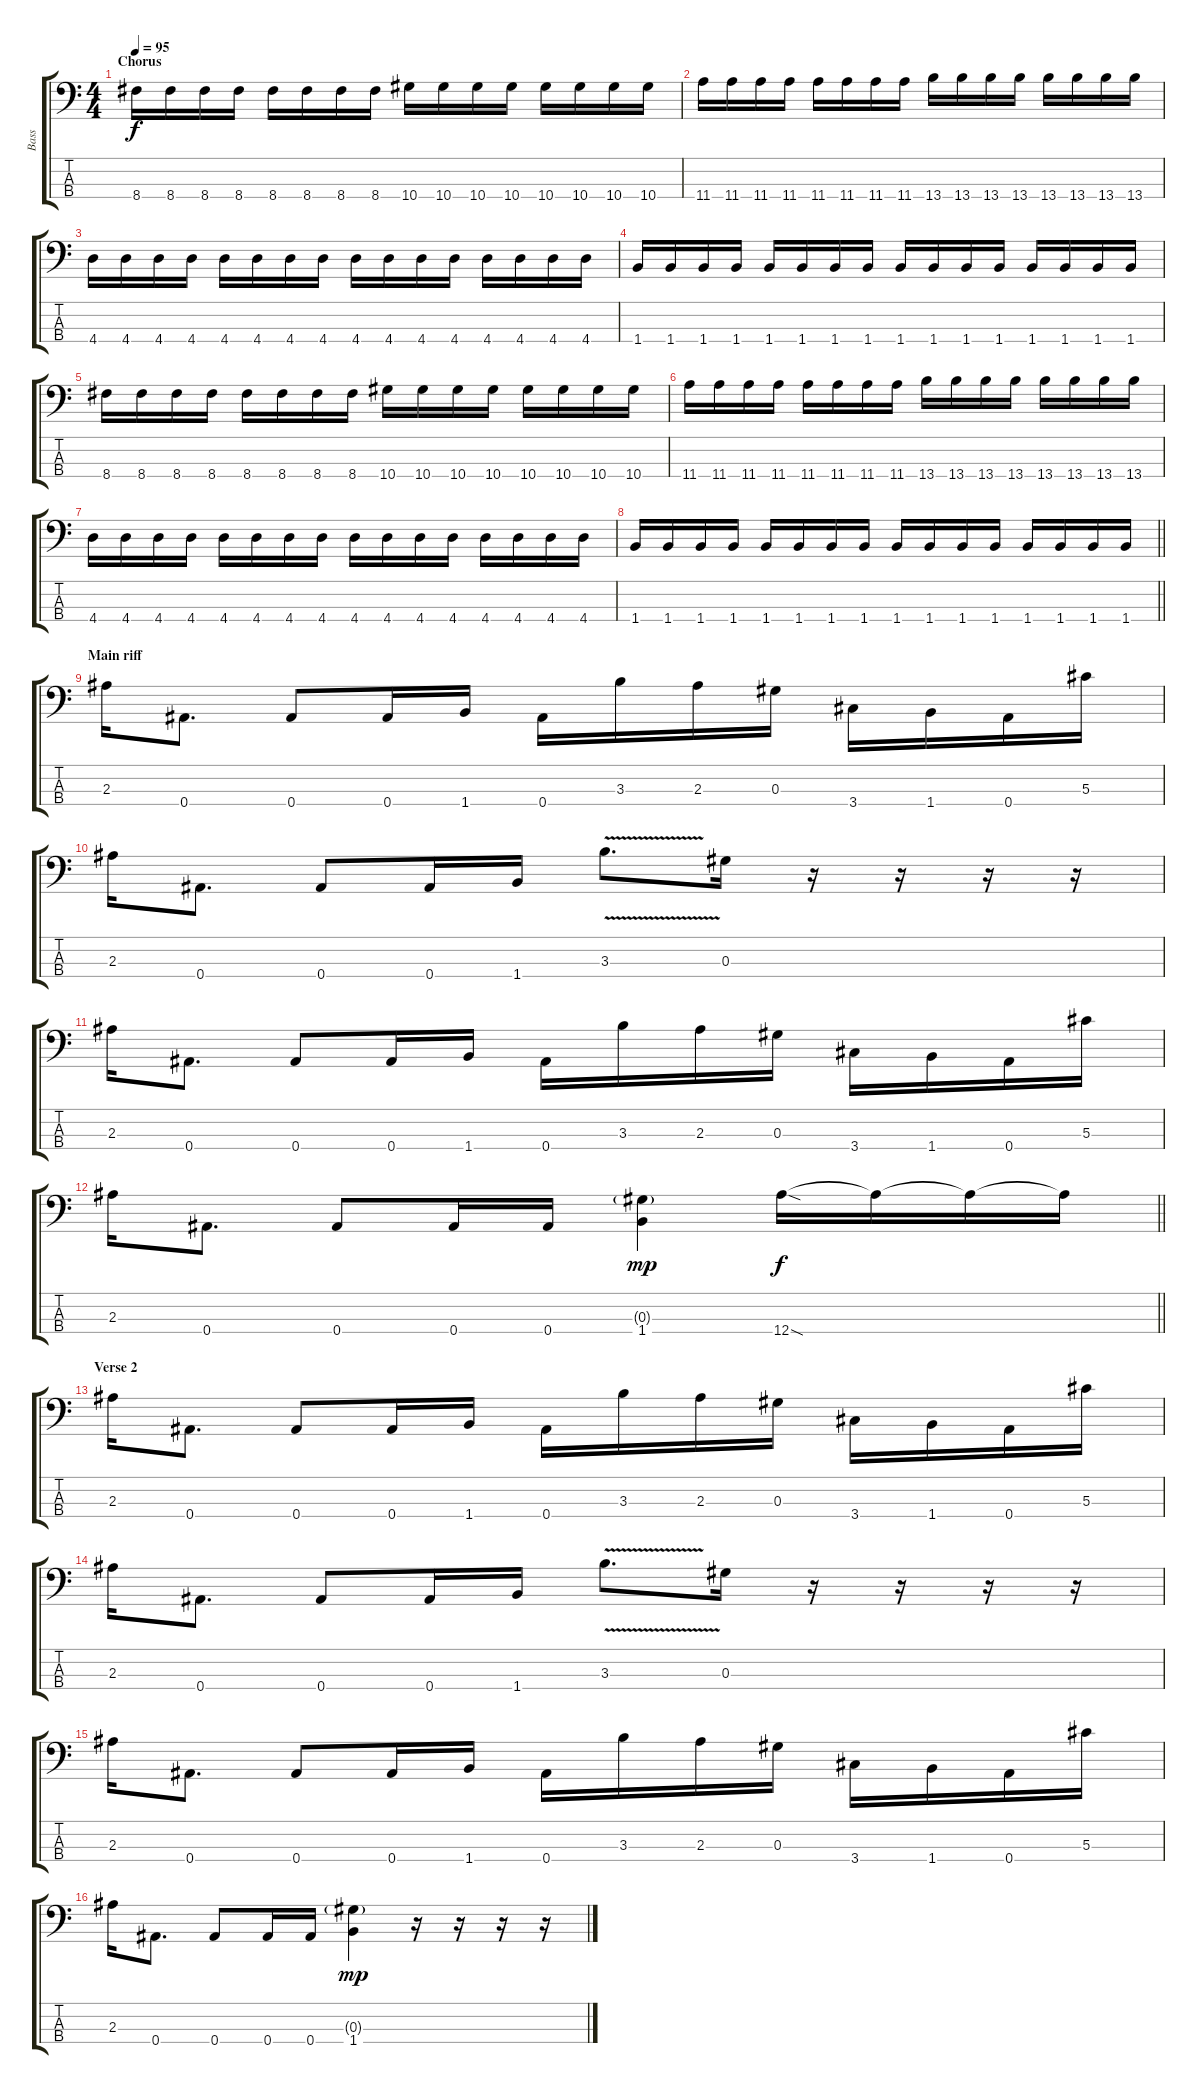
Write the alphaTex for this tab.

\track ("Bass" "Bass") {instrument electricbassfinger}
\staff {score tabs}
\tuning (Gb3 Db2 Ab2 Bb1) {hide}
\ts (4 4)
\section ("" "Chorus")
\tempo 95
\clef f4
\ks c
8.4.16{dy f} 8.4.16 8.4.16 8.4.16 8.4.16 8.4.16 8.4.16 8.4.16 10.4.16 10.4.16 10.4.16 10.4.16 10.4.16 10.4.16 10.4.16 10.4.16 |
11.4.16 11.4.16 11.4.16 11.4.16 11.4.16 11.4.16 11.4.16 11.4.16 13.4.16 13.4.16 13.4.16 13.4.16 13.4.16 13.4.16 13.4.16 13.4.16 |
4.4.16 4.4.16 4.4.16 4.4.16 4.4.16 4.4.16 4.4.16 4.4.16 4.4.16 4.4.16 4.4.16 4.4.16 4.4.16 4.4.16 4.4.16 4.4.16 |
1.4.16 1.4.16 1.4.16 1.4.16 1.4.16 1.4.16 1.4.16 1.4.16 1.4.16 1.4.16 1.4.16 1.4.16 1.4.16 1.4.16 1.4.16 1.4.16 |
8.4.16 8.4.16 8.4.16 8.4.16 8.4.16 8.4.16 8.4.16 8.4.16 10.4.16 10.4.16 10.4.16 10.4.16 10.4.16 10.4.16 10.4.16 10.4.16 |
11.4.16 11.4.16 11.4.16 11.4.16 11.4.16 11.4.16 11.4.16 11.4.16 13.4.16 13.4.16 13.4.16 13.4.16 13.4.16 13.4.16 13.4.16 13.4.16 |
4.4.16 4.4.16 4.4.16 4.4.16 4.4.16 4.4.16 4.4.16 4.4.16 4.4.16 4.4.16 4.4.16 4.4.16 4.4.16 4.4.16 4.4.16 4.4.16 |
\barLineRight lightlight
1.4.16 1.4.16 1.4.16 1.4.16 1.4.16 1.4.16 1.4.16 1.4.16 1.4.16 1.4.16 1.4.16 1.4.16 1.4.16 1.4.16 1.4.16 1.4.16 |
\section ("" "Main riff")
2.3.16 0.4.8{d} 0.4.8 0.4.16 1.4.16 0.4.16 3.3.16 2.3.16 0.3.16 3.4.16 1.4.16 0.4.16 5.3.16 |
2.3.16 0.4.8{d} 0.4.8 0.4.16 1.4.16 3.3{v}.8{d} 0.3.16 r.16 r.16 r.16 r.16 |
2.3.16 0.4.8{d} 0.4.8 0.4.16 1.4.16 0.4.16 3.3.16 2.3.16 0.3.16 3.4.16 1.4.16 0.4.16 5.3.16 |
\barLineRight lightlight
2.3.16 0.4.8{d} 0.4.8 0.4.16 0.4.16 (0.3{g} 1.4).4{dy mp} 12.4{sod}.16{dy f} 12.4{t}.16 12.4{t}.16 12.4{t}.16 |
\section ("" "Verse 2")
2.3.16 0.4.8{d} 0.4.8 0.4.16 1.4.16 0.4.16 3.3.16 2.3.16 0.3.16 3.4.16 1.4.16 0.4.16 5.3.16 |
2.3.16 0.4.8{d} 0.4.8 0.4.16 1.4.16 3.3{v}.8{d} 0.3.16 r.16 r.16 r.16 r.16 |
2.3.16 0.4.8{d} 0.4.8 0.4.16 1.4.16 0.4.16 3.3.16 2.3.16 0.3.16 3.4.16 1.4.16 0.4.16 5.3.16 |
2.3.16 0.4.8{d} 0.4.8 0.4.16 0.4.16 (0.3{g} 1.4).4{dy mp} r.16 r.16 r.16 r.16
